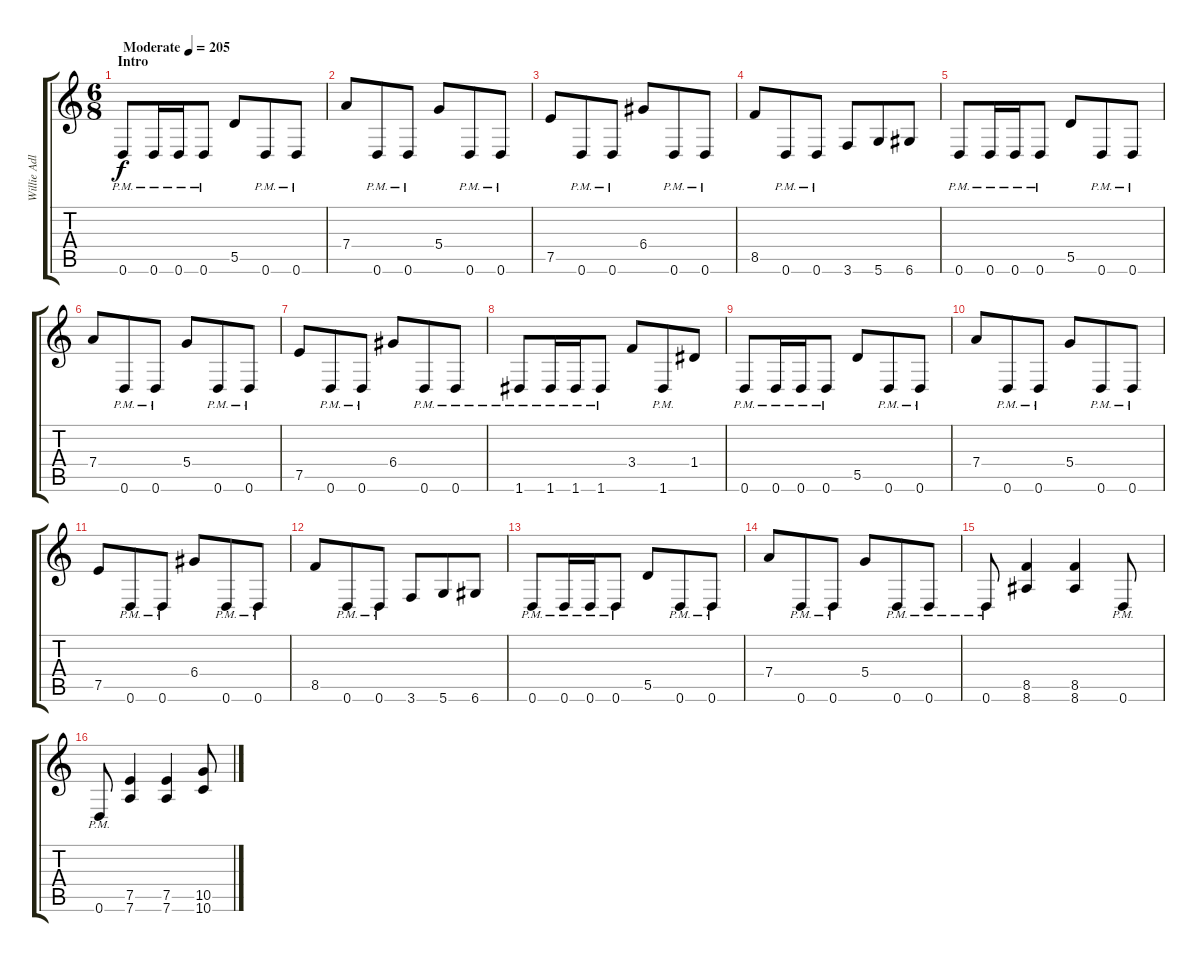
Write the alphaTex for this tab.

\track ("Willie Adler - Rhythm" "Willie Adl") {instrument distortionguitar}
\staff {score tabs}
\tuning (E4 B3 G3 D3 A2 D2) {hide}
\ts (6 8)
\section ("" "Intro")
\tempo (205 "Moderate")
\clef g2
\ks c
0.6{pm}.8{dy f instrument distortionguitar} 0.6{pm}.16 0.6{pm}.16 0.6{pm}.8 5.5.8 0.6{pm}.8 0.6{pm}.8 |
7.4.8 0.6{pm}.8 0.6{pm}.8 5.4.8 0.6{pm}.8 0.6{pm}.8 |
7.5.8 0.6{pm}.8 0.6{pm}.8 6.4.8 0.6{pm}.8 0.6{pm}.8 |
8.5.8 0.6{pm}.8 0.6{pm}.8 3.6.8 5.6.8 6.6.8 |
0.6{pm}.8 0.6{pm}.16 0.6{pm}.16 0.6{pm}.8 5.5.8 0.6{pm}.8 0.6{pm}.8 |
7.4.8 0.6{pm}.8 0.6{pm}.8 5.4.8 0.6{pm}.8 0.6{pm}.8 |
7.5.8 0.6{pm}.8 0.6{pm}.8 6.4.8 0.6{pm}.8 0.6{pm}.8 |
1.6{pm}.8 1.6{pm}.16 1.6{pm}.16 1.6{pm}.8 3.4.8 1.6{pm}.8 1.4.8 |
0.6{pm}.8 0.6{pm}.16 0.6{pm}.16 0.6{pm}.8 5.5.8 0.6{pm}.8 0.6{pm}.8 |
7.4.8 0.6{pm}.8 0.6{pm}.8 5.4.8 0.6{pm}.8 0.6{pm}.8 |
7.5.8 0.6{pm}.8 0.6{pm}.8 6.4.8 0.6{pm}.8 0.6{pm}.8 |
8.5.8 0.6{pm}.8 0.6{pm}.8 3.6.8 5.6.8 6.6.8 |
0.6{pm}.8 0.6{pm}.16 0.6{pm}.16 0.6{pm}.8 5.5.8 0.6{pm}.8 0.6{pm}.8 |
7.4.8 0.6{pm}.8 0.6{pm}.8 5.4.8 0.6{pm}.8 0.6{pm}.8 |
0.6{pm}.8 (8.5 8.6).4 (8.5 8.6).4 0.6{pm}.8 |
0.6{pm}.8 (7.5 7.6).4 (7.5 7.6).4 (10.5 10.6).8
